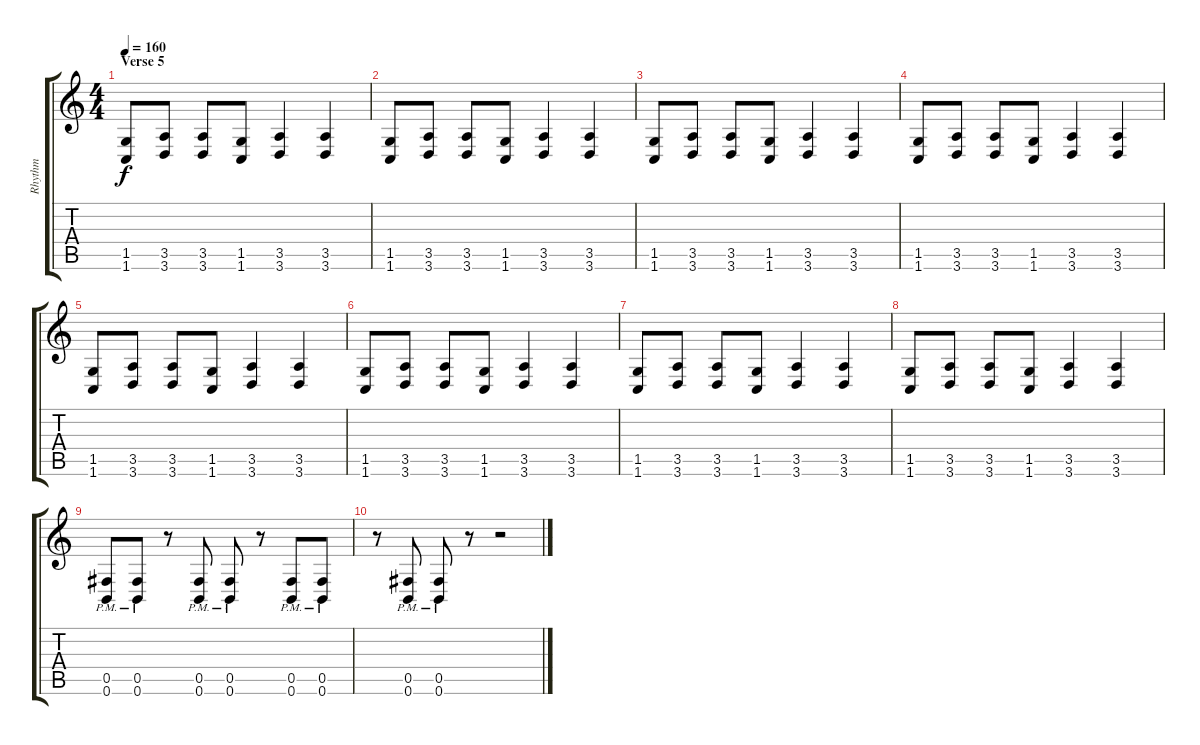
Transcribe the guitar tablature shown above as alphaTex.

\track ("Rhythm" "Rhythm") {instrument distortionguitar}
\staff {score tabs}
\tuning (Db4 Ab3 E3 B2 Gb2 B1) {hide}
\ts (4 4)
\section ("" "Verse 5")
\tempo 160
\clef g2
\ks c
(1.5 1.6).8{dy f} (3.5 3.6).8 (3.5 3.6).8 (1.5 1.6).8 (3.5 3.6).4 (3.5 3.6).4 |
(1.5 1.6).8 (3.5 3.6).8 (3.5 3.6).8 (1.5 1.6).8 (3.5 3.6).4 (3.5 3.6).4 |
(1.5 1.6).8 (3.5 3.6).8 (3.5 3.6).8 (1.5 1.6).8 (3.5 3.6).4 (3.5 3.6).4 |
(1.5 1.6).8 (3.5 3.6).8 (3.5 3.6).8 (1.5 1.6).8 (3.5 3.6).4 (3.5 3.6).4 |
(1.5 1.6).8 (3.5 3.6).8 (3.5 3.6).8 (1.5 1.6).8 (3.5 3.6).4 (3.5 3.6).4 |
(1.5 1.6).8 (3.5 3.6).8 (3.5 3.6).8 (1.5 1.6).8 (3.5 3.6).4 (3.5 3.6).4 |
(1.5 1.6).8 (3.5 3.6).8 (3.5 3.6).8 (1.5 1.6).8 (3.5 3.6).4 (3.5 3.6).4 |
(1.5 1.6).8 (3.5 3.6).8 (3.5 3.6).8 (1.5 1.6).8 (3.5 3.6).4 (3.5 3.6).4 |
(0.5{pm} 0.6{pm}).8 (0.5{pm} 0.6{pm}).8 r.8 (0.5{pm} 0.6{pm}).8 (0.5{pm} 0.6{pm}).8 r.8 (0.5{pm} 0.6{pm}).8 (0.5{pm} 0.6{pm}).8 |
r.8 (0.5{pm} 0.6{pm}).8 (0.5{pm} 0.6{pm}).8 r.8 r.2
